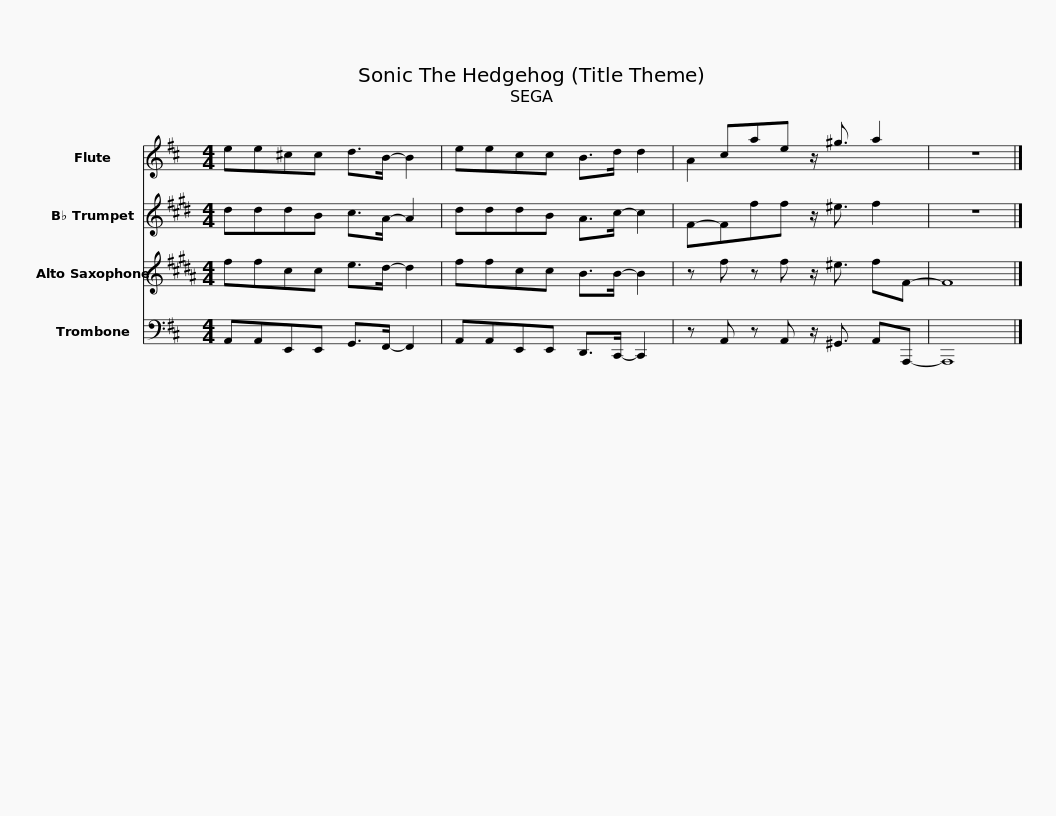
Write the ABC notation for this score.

X:1
%%score ( 1 2 ) 3 4 5
L:1/8
M:4/4
I:linebreak $
K:D
V:1 treble
V:2 treble
V:3 treble transpose=-2
V:4 treble transpose=-9
V:5 bass
V:1
 ee^cc d>B- B2 | eecc B>d d2 | x cae z/ ^g3/2 a2 | z8 |] %4
V:2
 x8 | x8 | A2 x6 | x8 |] %4
V:3
[K:E] dddB c>A- A2 | dddB A>c- c2 | F-Fff z/ ^e3/2 f2 | z8 |] %4
V:4
[K:B] ffcc e>d- d2 | ffcc B>B- B2 | z f z f z/ ^e3/2 fF- | F8 |] %4
V:5
 A,,A,,E,,E,, G,,>F,,- F,,2 | A,,A,,E,,E,, D,,>C,,- C,,2 | z A,, z A,, z/ ^G,,3/2 A,,A,,,- | A,,,8 |] %4
